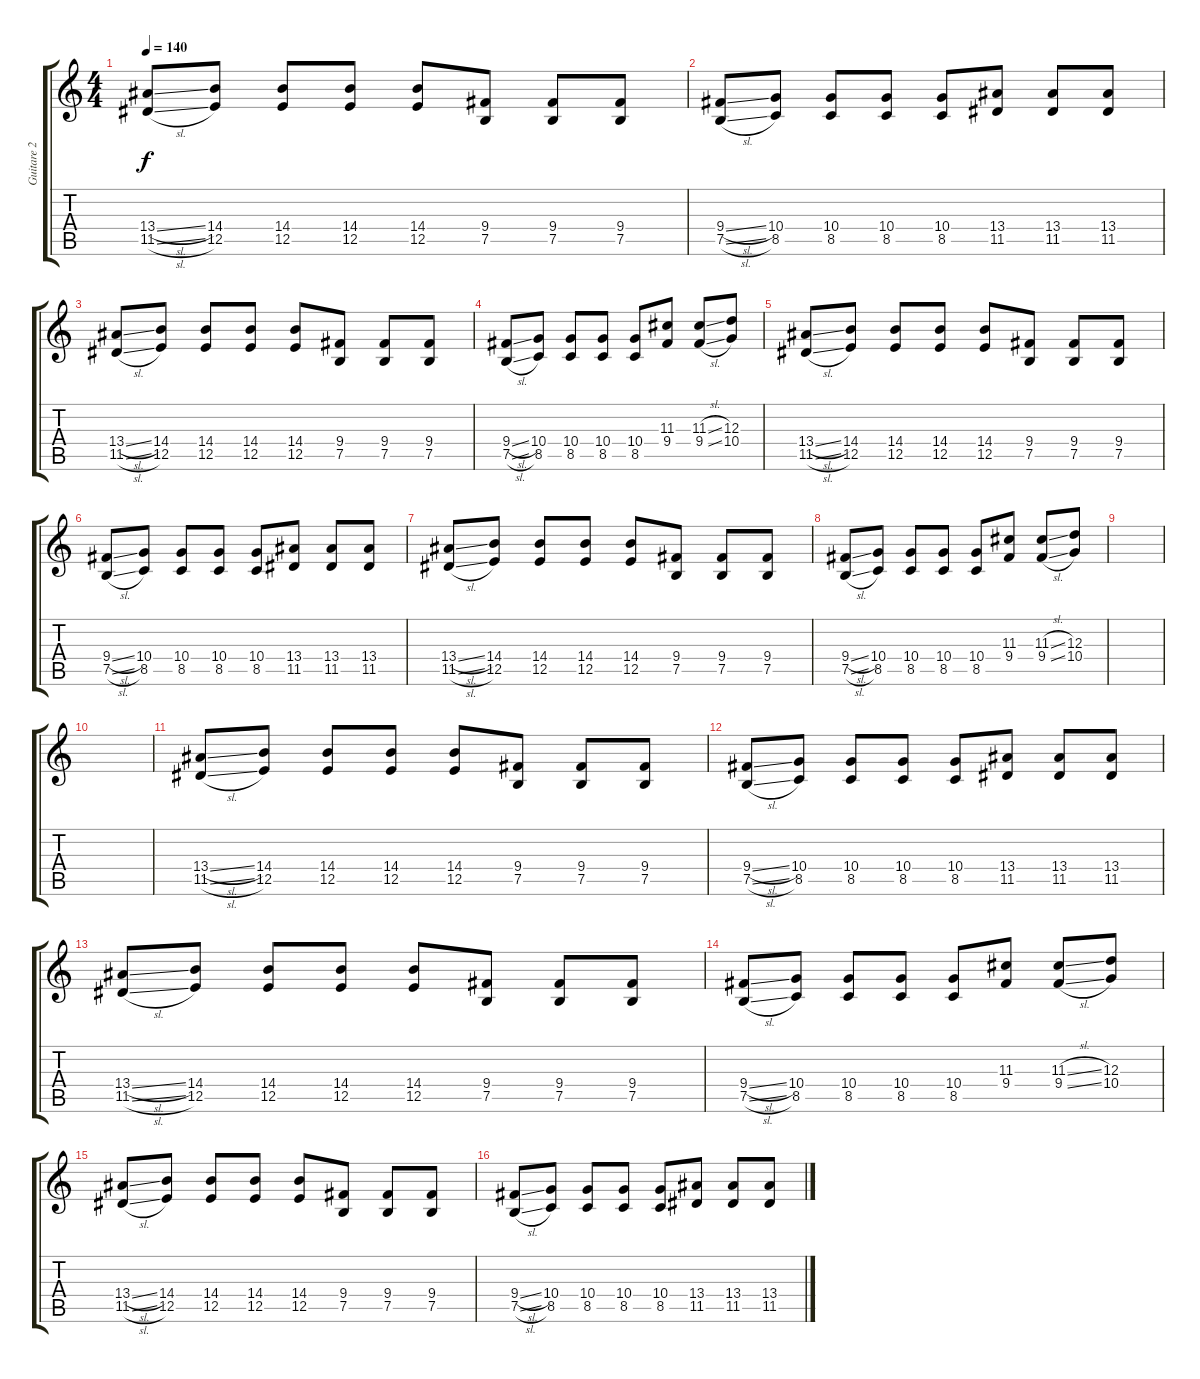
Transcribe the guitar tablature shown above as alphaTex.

\track ("Guitare 2" "Guitare 2") {instrument distortionguitar}
\staff {score tabs}
\tuning (B3 Gb3 D3 A2 E2 B1) {hide}
\ts (4 4)
\tempo 140
\clef g2
\ks c
(13.4{sl} 11.5{sl}).8{dy f} (14.4 12.5).8 (14.4 12.5).8 (14.4 12.5).8 (14.4 12.5).8 (9.4 7.5).8 (9.4 7.5).8 (9.4 7.5).8 |
(9.4{sl} 7.5{sl}).8 (10.4 8.5).8 (10.4 8.5).8 (10.4 8.5).8 (10.4 8.5).8 (13.4 11.5).8 (13.4 11.5).8 (13.4 11.5).8 |
(13.4{sl} 11.5{sl}).8 (14.4 12.5).8 (14.4 12.5).8 (14.4 12.5).8 (14.4 12.5).8 (9.4 7.5).8 (9.4 7.5).8 (9.4 7.5).8 |
(9.4{sl} 7.5{sl}).8 (10.4 8.5).8 (10.4 8.5).8 (10.4 8.5).8 (10.4 8.5).8 (11.3 9.4).8 (11.3{sl} 9.4{sl}).8 (12.3 10.4).8 |
(13.4{sl} 11.5{sl}).8 (14.4 12.5).8 (14.4 12.5).8 (14.4 12.5).8 (14.4 12.5).8 (9.4 7.5).8 (9.4 7.5).8 (9.4 7.5).8 |
(9.4{sl} 7.5{sl}).8 (10.4 8.5).8 (10.4 8.5).8 (10.4 8.5).8 (10.4 8.5).8 (13.4 11.5).8 (13.4 11.5).8 (13.4 11.5).8 |
(13.4{sl} 11.5{sl}).8 (14.4 12.5).8 (14.4 12.5).8 (14.4 12.5).8 (14.4 12.5).8 (9.4 7.5).8 (9.4 7.5).8 (9.4 7.5).8 |
(9.4{sl} 7.5{sl}).8 (10.4 8.5).8 (10.4 8.5).8 (10.4 8.5).8 (10.4 8.5).8 (11.3 9.4).8 (11.3{sl} 9.4{sl}).8 (12.3 10.4).8 |
|
|
(13.4{sl} 11.5{sl}).8 (14.4 12.5).8 (14.4 12.5).8 (14.4 12.5).8 (14.4 12.5).8 (9.4 7.5).8 (9.4 7.5).8 (9.4 7.5).8 |
(9.4{sl} 7.5{sl}).8 (10.4 8.5).8 (10.4 8.5).8 (10.4 8.5).8 (10.4 8.5).8 (13.4 11.5).8 (13.4 11.5).8 (13.4 11.5).8 |
(13.4{sl} 11.5{sl}).8 (14.4 12.5).8 (14.4 12.5).8 (14.4 12.5).8 (14.4 12.5).8 (9.4 7.5).8 (9.4 7.5).8 (9.4 7.5).8 |
(9.4{sl} 7.5{sl}).8 (10.4 8.5).8 (10.4 8.5).8 (10.4 8.5).8 (10.4 8.5).8 (11.3 9.4).8 (11.3{sl} 9.4{sl}).8 (12.3 10.4).8 |
(13.4{sl} 11.5{sl}).8 (14.4 12.5).8 (14.4 12.5).8 (14.4 12.5).8 (14.4 12.5).8 (9.4 7.5).8 (9.4 7.5).8 (9.4 7.5).8 |
(9.4{sl} 7.5{sl}).8 (10.4 8.5).8 (10.4 8.5).8 (10.4 8.5).8 (10.4 8.5).8 (13.4 11.5).8 (13.4 11.5).8 (13.4 11.5).8
